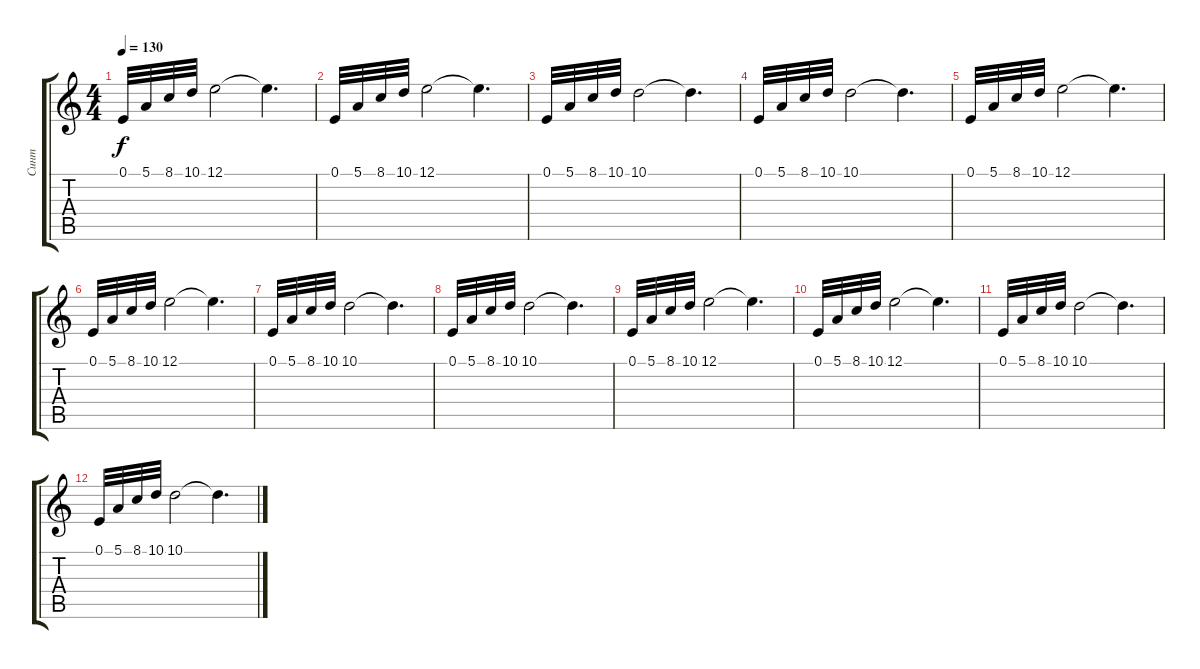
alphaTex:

\track ("Синт" "Синт") {instrument tremolostrings}
\staff {score tabs}
\tuning (E4 B3 G3 D3 A2 E2) {hide}
\ts (4 4)
\tempo 130
\clef g2
\ks c
0.1.32{dy f} 5.1.32 8.1.32 10.1.32 12.1.2 12.1{t}.4{d} |
0.1.32 5.1.32 8.1.32 10.1.32 12.1.2 12.1{t}.4{d} |
0.1.32 5.1.32 8.1.32 10.1.32 10.1.2 10.1{t}.4{d} |
0.1.32 5.1.32 8.1.32 10.1.32 10.1.2 10.1{t}.4{d} |
0.1.32 5.1.32 8.1.32 10.1.32 12.1.2 12.1{t}.4{d} |
0.1.32 5.1.32 8.1.32 10.1.32 12.1.2 12.1{t}.4{d} |
0.1.32 5.1.32 8.1.32 10.1.32 10.1.2 10.1{t}.4{d} |
0.1.32 5.1.32 8.1.32 10.1.32 10.1.2 10.1{t}.4{d} |
0.1.32 5.1.32 8.1.32 10.1.32 12.1.2 12.1{t}.4{d} |
0.1.32 5.1.32 8.1.32 10.1.32 12.1.2 12.1{t}.4{d} |
0.1.32 5.1.32 8.1.32 10.1.32 10.1.2 10.1{t}.4{d} |
0.1.32 5.1.32 8.1.32 10.1.32 10.1.2 10.1{t}.4{d}
